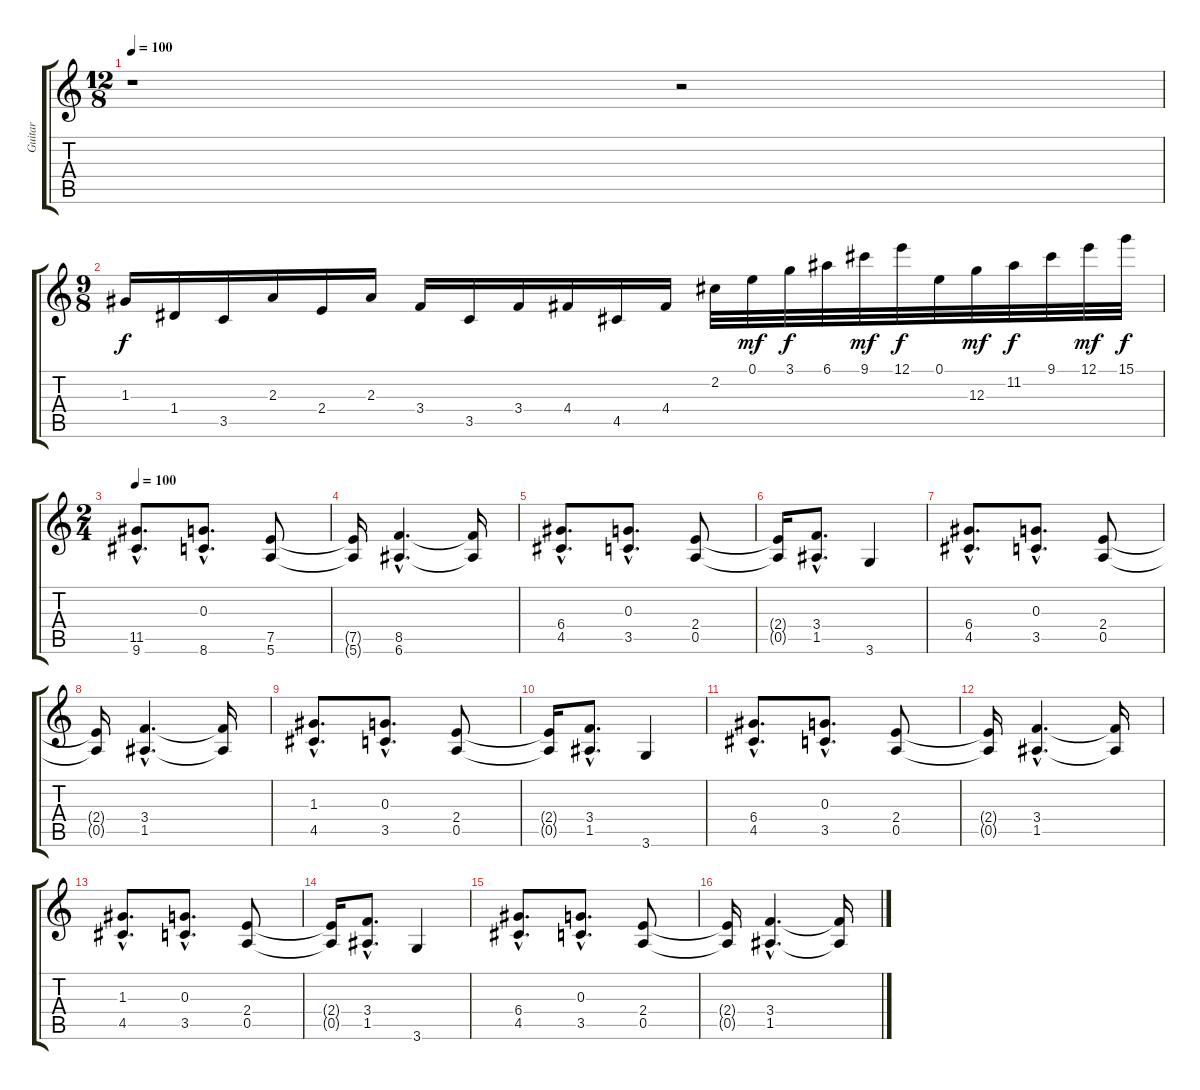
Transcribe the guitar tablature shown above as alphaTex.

\track ("Guitar" "Guitar") {instrument distortionguitar}
\staff {score tabs}
\tuning (E4 B3 G3 D3 A2 E2) {hide}
\ts (12 8)
\tempo 100
\clef g2
\ks c
r.1{dy f} r.2 |
\ts (9 8)
1.3.16 1.4.16 3.5.16 2.3.16 2.4.16 2.3.16 3.4.16 3.5.16 3.4.16 4.4.16 4.5.16 4.4.16 2.2.32 0.1.32{dy mf} 3.1.32{dy f} 6.1.32 9.1.32{dy mf} 12.1.32{dy f} 0.1.32 12.3.32{dy mf} 11.2.32{dy f} 9.1.32 12.1.32{dy mf} 15.1.32{dy f} |
\ts (2 4)
\tempo 100
(11.5{hac} 9.6{hac}).8{d} (0.3{hac} 8.6{hac}).8{d} (7.5 5.6).8 |
(7.5{t} 5.6{t}).16 (8.5{hac} 6.6{hac}).4{d} (8.5{t} 6.6{t}).16 |
(6.4{hac} 4.5{hac}).8{d} (0.3{hac} 3.5{hac}).8{d} (2.4 0.5).8 |
(2.4{t} 0.5{t}).16 (3.4{hac} 1.5{hac}).8{d} 3.6.4 |
(6.4{hac} 4.5{hac}).8{d} (0.3{hac} 3.5{hac}).8{d} (2.4 0.5).8 |
(2.4{t} 0.5{t}).16 (3.4{hac} 1.5{hac}).4{d} (3.4{t} 1.5{t}).16 |
(1.3{hac} 4.5{hac}).8{d} (0.3{hac} 3.5{hac}).8{d} (2.4 0.5).8 |
(2.4{t} 0.5{t}).16 (3.4{hac} 1.5{hac}).8{d} 3.6.4 |
(6.4{hac} 4.5{hac}).8{d} (0.3{hac} 3.5{hac}).8{d} (2.4 0.5).8 |
(2.4{t} 0.5{t}).16 (3.4{hac} 1.5{hac}).4{d} (3.4{t} 1.5{t}).16 |
(1.3{hac} 4.5{hac}).8{d} (0.3{hac} 3.5{hac}).8{d} (2.4 0.5).8 |
(2.4{t} 0.5{t}).16 (3.4{hac} 1.5{hac}).8{d} 3.6.4 |
(6.4{hac} 4.5{hac}).8{d} (0.3{hac} 3.5{hac}).8{d} (2.4 0.5).8 |
(2.4{t} 0.5{t}).16 (3.4{hac} 1.5{hac}).4{d} (3.4{t} 1.5{t}).16
